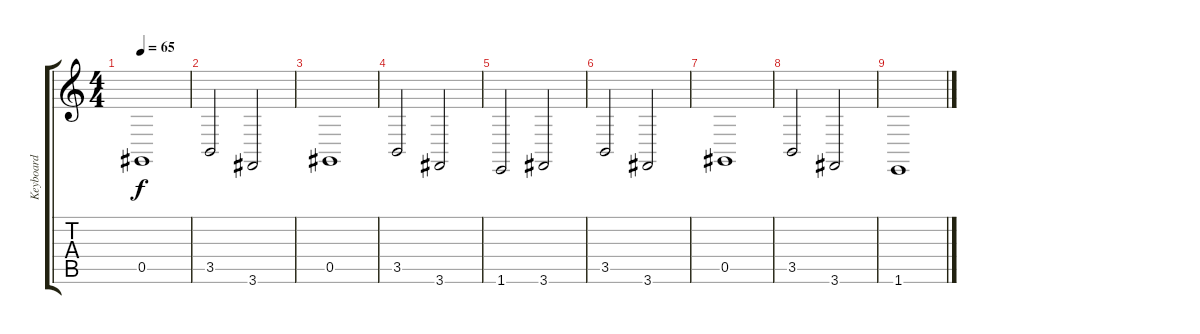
\track ("Keyboard" "Keyboard") {instrument synthstrings1}
\staff {score tabs}
\tuning (Eb4 Bb3 Gb3 Db3 Ab2 Eb2) {hide}
\ts (4 4)
\tempo 65
\clef g2
\ks c
0.5.1{dy f} |
3.5.2 3.6.2 |
0.5.1 |
3.5.2 3.6.2 |
1.6.2 3.6.2 |
3.5.2 3.6.2 |
0.5.1 |
3.5.2 3.6.2 |
1.6.1
